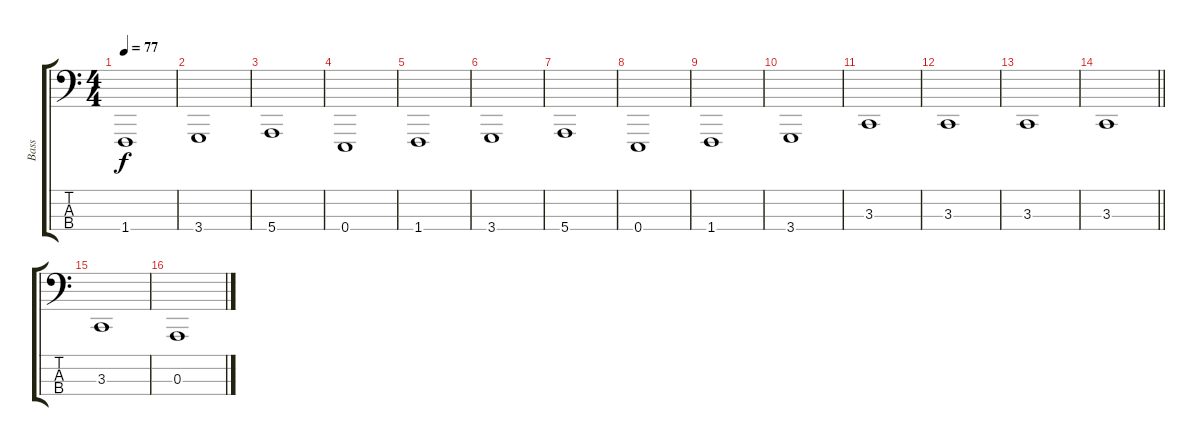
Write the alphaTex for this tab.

\track ("Bass" "Bass") {instrument lead8bassandlead}
\staff {score tabs}
\tuning (G2 D2 A1 E1) {hide}
\ts (4 4)
\tempo 77
\clef f4
\ks c
1.4.1{dy f} |
3.4.1 |
5.4.1 |
0.4.1 |
1.4.1 |
3.4.1 |
5.4.1 |
0.4.1 |
1.4.1 |
3.4.1 |
3.3.1 |
3.3.1 |
3.3.1 |
\barLineRight lightlight
3.3.1 |
3.3.1 |
0.3.1
